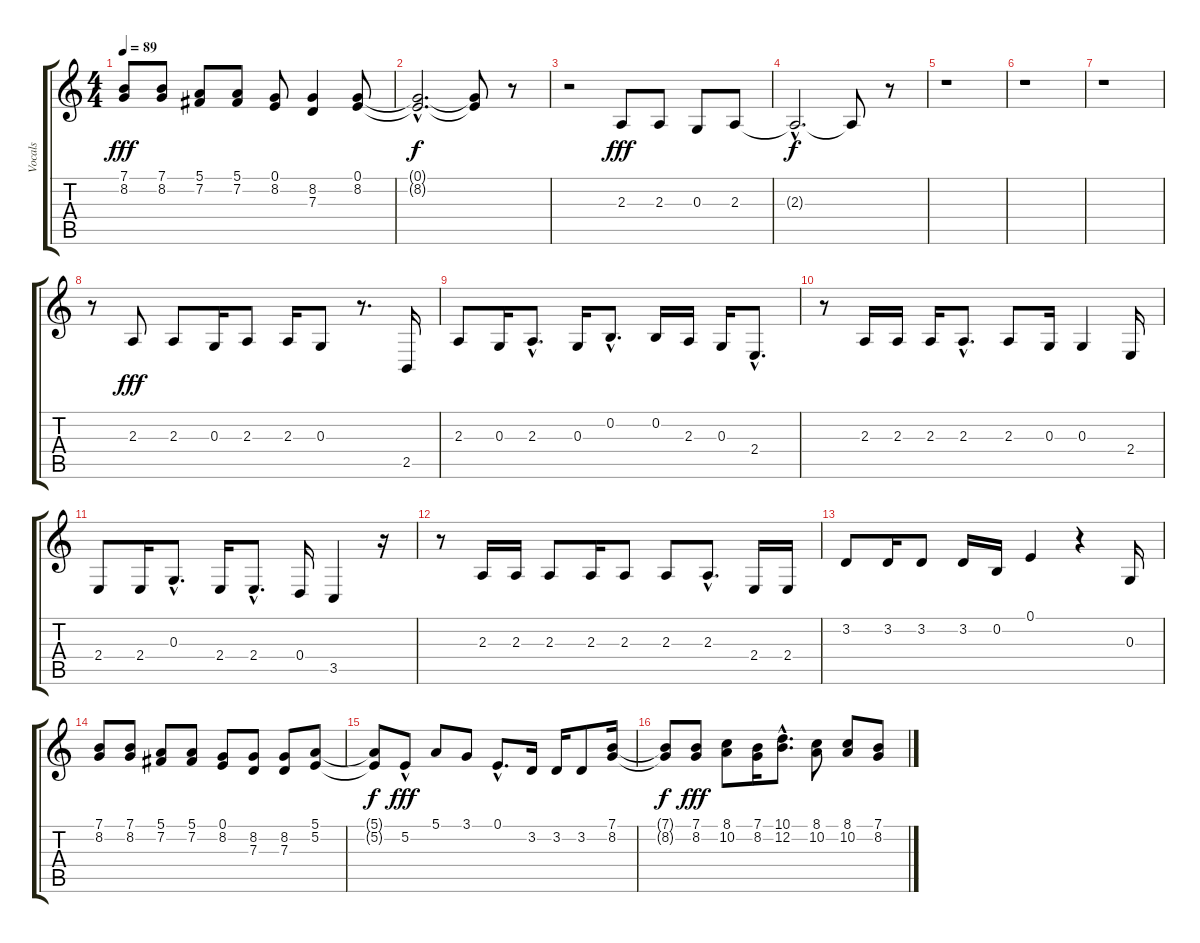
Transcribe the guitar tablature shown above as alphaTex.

\track ("Vocals" "Vocals") {instrument tenorsax}
\staff {score tabs}
\tuning (E4 B3 G3 D3 A2 E2) {hide}
\ts (4 4)
\tempo 89
\clef g2
\ks c
(7.1 8.2).8{dy fff} (7.1 8.2).8 (5.1 7.2).8 (5.1 7.2).8 (0.1 8.2).8 (8.2 7.3).4 (0.1 8.2).8 |
(0.1{hac t} 8.2{hac t}).2{d dy f} (0.1{t} 8.2{t}).8 r.8 |
r.2 2.3.8{dy fff} 2.3.8 0.3.8 2.3.8 |
2.3{hac t}.2{d dy f} 2.3{t}.8 r.8 |
r.1 |
r.1 |
r.1 |
r.8 2.3.8{dy fff} 2.3.8 0.3.16 2.3.8 2.3.16 0.3.8 r.8{d} 2.5.16 |
2.3.8 0.3.16 2.3{hac}.8{d} 0.3.16 0.2{hac}.8{d} 0.2.16 2.3.16 0.3.16 2.4{hac}.8{d} |
r.8 2.3.16 2.3.16 2.3.16 2.3{hac}.8{d} 2.3.8 0.3.16 0.3.4 2.4.16 |
2.4.8 2.4.16 0.3{hac}.8{d} 2.4.16 2.4{hac}.8{d} 0.4.16 3.5.4 r.16 |
r.8 2.3.16 2.3.16 2.3.8 2.3.16 2.3.8 2.3.8 2.3{hac}.8{d} 2.4.16 2.4.16 |
3.2.8 3.2.16 3.2.8 3.2.16 0.2.16 0.1.4 r.4 0.3.16 |
(7.1 8.2).8 (7.1 8.2).8 (5.1 7.2).8 (5.1 7.2).8 (0.1 8.2).8 (8.2 7.3).8 (8.2 7.3).8 (5.1 5.2).8 |
(5.1{t} 5.2{t}).8{dy f} 5.2{hac}.8{dy fff} 5.1.8 3.1.8 0.1{hac}.8{d} 3.2.16 3.2.16 3.2.8 (7.1 8.2).16 |
(7.1{t} 8.2{t}).8{dy f} (7.1 8.2).8{dy fff} (8.1 10.2).8 (7.1 8.2).16 (10.1{hac} 12.2{hac}).8{d} (8.1 10.2).8 (8.1 10.2).8 (7.1 8.2).8
